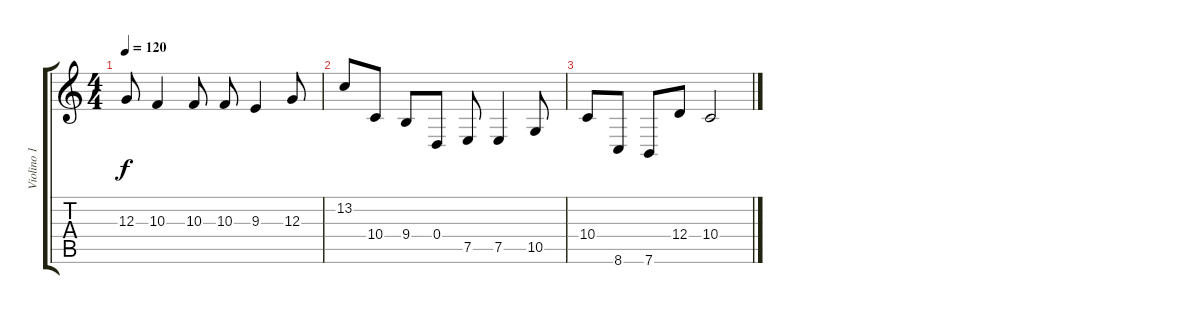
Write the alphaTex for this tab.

\track ("Violino 1" "Violino 1") {instrument violin}
\staff {score tabs}
\tuning (E4 B3 G3 D3 A2 E2) {hide}
\ts (4 4)
\tempo 120
\clef g2
\ks c
12.3.8{dy f} 10.3.4 10.3.8 10.3.8 9.3.4 12.3.8 |
13.2.8 10.4.8 9.4.8 0.4.8 7.5.8 7.5.4 10.5.8 |
10.4.8 8.6.8 7.6.8 12.4.8 10.4.2
